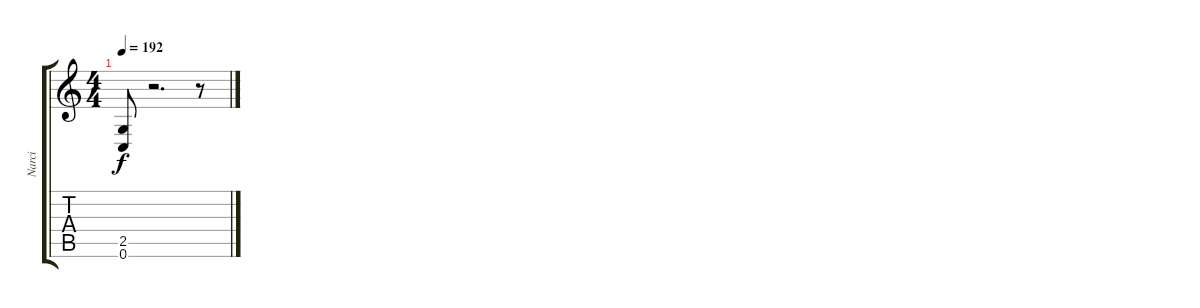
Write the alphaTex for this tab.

\track ("Narci" "Narci") {instrument distortionguitar}
\staff {score tabs}
\tuning (C4 G3 Eb3 Bb2 F2 C2) {hide}
\ts (4 4)
\tempo 192
\clef g2
\ks c
(2.5 0.6).8{dy f} r.2{d} r.8
